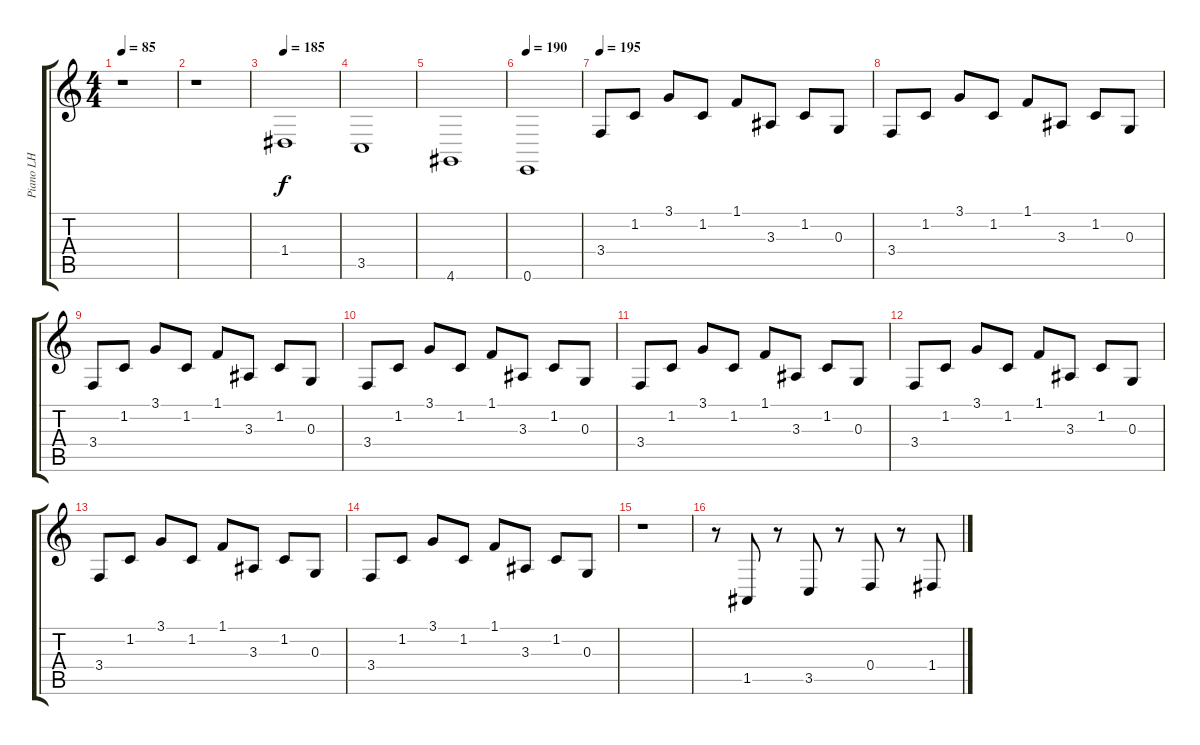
\track ("Piano LH" "Piano LH") {instrument acousticgrandpiano}
\staff {score tabs}
\tuning (E4 B3 G3 D3 A2 E2) {hide}
\ts (4 4)
\tempo 85
\clef g2
\ks c
r.1{dy f} |
r.1 |
\tempo 185
1.4.1 |
3.5.1 |
4.6.1 |
\tempo 190
0.6.1 |
\tempo 195
3.4.8 1.2.8 3.1.8 1.2.8 1.1.8 3.3.8 1.2.8 0.3.8 |
3.4.8 1.2.8 3.1.8 1.2.8 1.1.8 3.3.8 1.2.8 0.3.8 |
3.4.8 1.2.8 3.1.8 1.2.8 1.1.8 3.3.8 1.2.8 0.3.8 |
3.4.8 1.2.8 3.1.8 1.2.8 1.1.8 3.3.8 1.2.8 0.3.8 |
3.4.8 1.2.8 3.1.8 1.2.8 1.1.8 3.3.8 1.2.8 0.3.8 |
3.4.8 1.2.8 3.1.8 1.2.8 1.1.8 3.3.8 1.2.8 0.3.8 |
3.4.8 1.2.8 3.1.8 1.2.8 1.1.8 3.3.8 1.2.8 0.3.8 |
3.4.8 1.2.8 3.1.8 1.2.8 1.1.8 3.3.8 1.2.8 0.3.8 |
r.1 |
r.8 1.5.8 r.8 3.5.8 r.8 0.4.8 r.8 1.4.8
